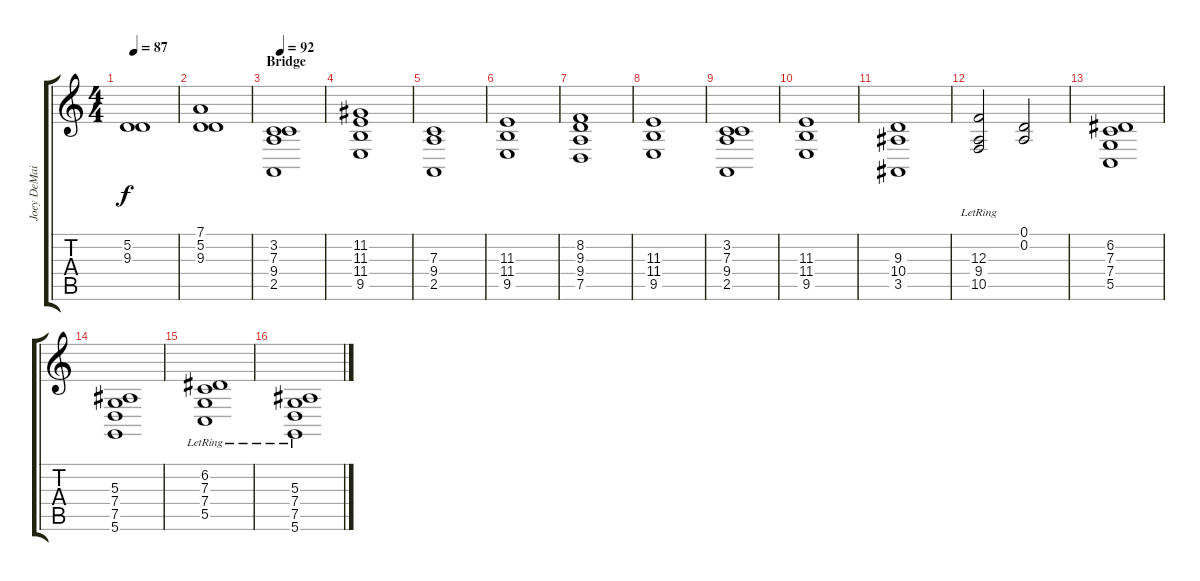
\track ("Joey DeMaio Choir" "Joey DeMai") {instrument choiraahs}
\staff {score tabs}
\tuning (D4 A3 F3 C3 G2 D2) {hide}
\ts (4 4)
\tempo 87
\clef g2
\ks c
(5.2 9.3).1{dy f volume 3} |
(7.1 5.2 9.3).1{volume 7} |
\section ("" "Bridge")
\tempo 92
(3.2 7.3 9.4 2.5).1 |
(11.2 11.3 11.4 9.5).1 |
(7.3 9.4 2.5).1 |
(11.3 11.4 9.5).1 |
(8.2 9.3 9.4 7.5).1 |
(11.3 11.4 9.5).1 |
(3.2 7.3 9.4 2.5).1 |
(11.3 11.4 9.5).1 |
(9.3 10.4 3.5).1 |
(12.3 9.4 10.5{lr}).2 (0.1 0.2).2 |
(6.2 7.3 7.4 5.5).1 |
(5.3 7.4 7.5 5.6).1 |
(6.2 7.3 7.4 5.5{lr}).1 |
(5.3 7.4 7.5 5.6{lr}).1
